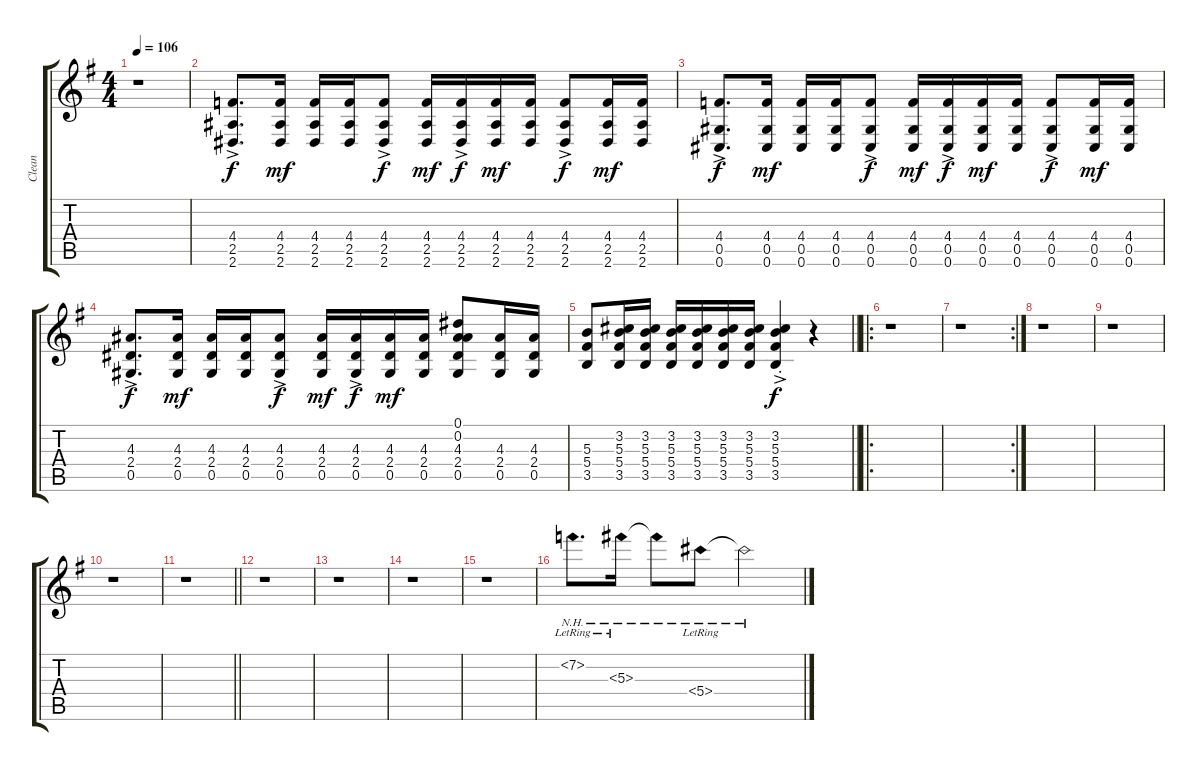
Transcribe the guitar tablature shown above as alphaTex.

\track ("Clean" "Clean") {instrument electricguitarclean}
\staff {score tabs}
\tuning (Eb4 Bb3 Gb3 Db3 Ab2 Db2) {hide}
\ts (4 4)
\tempo 106
\clef g2
\ks g
r.1{dy f} |
(4.4{ac} 2.5{ac} 2.6{ac}).8{d} (4.4 2.5 2.6).16{dy mf} (4.4 2.5 2.6).16 (4.4 2.5 2.6).16 (4.4{ac} 2.5{ac} 2.6{ac}).8{dy f} (4.4 2.5 2.6).16{dy mf} (4.4{ac} 2.5{ac} 2.6{ac}).16{dy f} (4.4 2.5 2.6).16{dy mf} (4.4 2.5 2.6).16 (4.4{ac} 2.5{ac} 2.6{ac}).8{dy f} (4.4 2.5 2.6).16{dy mf} (4.4 2.5 2.6).16 |
(4.4{ac} 0.5{ac} 0.6{ac}).8{d dy f} (4.4 0.5 0.6).16{dy mf} (4.4 0.5 0.6).16 (4.4 0.5 0.6).16 (4.4{ac} 0.5{ac} 0.6{ac}).8{dy f} (4.4 0.5 0.6).16{dy mf} (4.4{ac} 0.5{ac} 0.6{ac}).16{dy f} (4.4 0.5 0.6).16{dy mf} (4.4 0.5 0.6).16 (4.4{ac} 0.5{ac} 0.6{ac}).8{dy f} (4.4 0.5 0.6).16{dy mf} (4.4 0.5 0.6).16 |
(4.3{ac} 2.4{ac} 0.5{ac}).8{d dy f} (4.3 2.4 0.5).16{dy mf} (4.3 2.4 0.5).16 (4.3 2.4 0.5).16 (4.3{ac} 2.4{ac} 0.5{ac}).8{dy f} (4.3 2.4 0.5).16{dy mf} (4.3{ac} 2.4{ac} 0.5{ac}).16{dy f} (4.3 2.4 0.5).16{dy mf} (4.3 2.4 0.5).16 (0.1 0.2 4.3 2.4 0.5).8 (4.3 2.4 0.5).16 (4.3 2.4 0.5).16 |
\barLineRight lightlight
(5.3 5.4 3.5).8 (3.2 5.3 5.4 3.5).16 (3.2 5.3 5.4 3.5).16 (3.2 5.3 5.4 3.5).16 (3.2 5.3 5.4 3.5).16 (3.2 5.3 5.4 3.5).16 (3.2 5.3 5.4 3.5).16 (3.2{ac st} 5.3{ac st} 5.4{ac st} 3.5{ac st}).4{dy f} r.4 |
\ro
r.1 |
\rc 2
r.1 |
r.1 |
r.1 |
r.1 |
\barLineRight lightlight
r.1 |
r.1 |
r.1 |
r.1 |
r.1 |
7.2{nh lr}.8{d} 5.3{nh lr}.16 5.3{nh t}.8 5.4{nh lr}.8 5.4{nh t}.2
